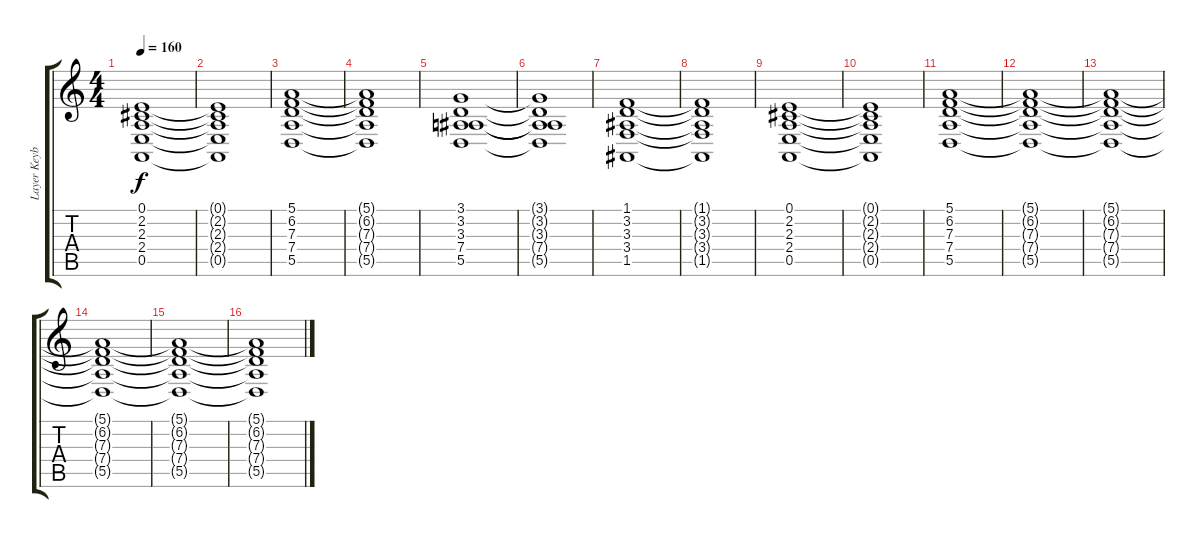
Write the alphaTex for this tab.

\track ("Layer Keyboards" "Layer Keyb") {instrument pad2warm}
\staff {score tabs}
\tuning (E4 B3 G3 D3 A2 E2) {hide}
\ts (4 4)
\tempo 160
\clef g2
\ks c
(0.1 2.2 2.3 2.4 0.5).1{dy f} |
(0.1{t} 2.2{t} 2.3{t} 2.4{t} 0.5{t}).1 |
(5.1 6.2 7.3 7.4 5.5).1 |
(5.1{t} 6.2{t} 7.3{t} 7.4{t} 5.5{t}).1 |
(3.1 3.2 3.3 7.4 5.5).1 |
(3.1{t} 3.2{t} 3.3{t} 7.4{t} 5.5{t}).1 |
(1.1 3.2 3.3 3.4 1.5).1{instrument pad2warm} |
(1.1{t} 3.2{t} 3.3{t} 3.4{t} 1.5{t}).1 |
(0.1 2.2 2.3 2.4 0.5).1 |
(0.1{t} 2.2{t} 2.3{t} 2.4{t} 0.5{t}).1 |
(5.1 6.2 7.3 7.4 5.5).1 |
(5.1{t} 6.2{t} 7.3{t} 7.4{t} 5.5{t}).1 |
(5.1{t} 6.2{t} 7.3{t} 7.4{t} 5.5{t}).1 |
(5.1{t} 6.2{t} 7.3{t} 7.4{t} 5.5{t}).1 |
(5.1{t} 6.2{t} 7.3{t} 7.4{t} 5.5{t}).1 |
(5.1{t} 6.2{t} 7.3{t} 7.4{t} 5.5{t}).1
